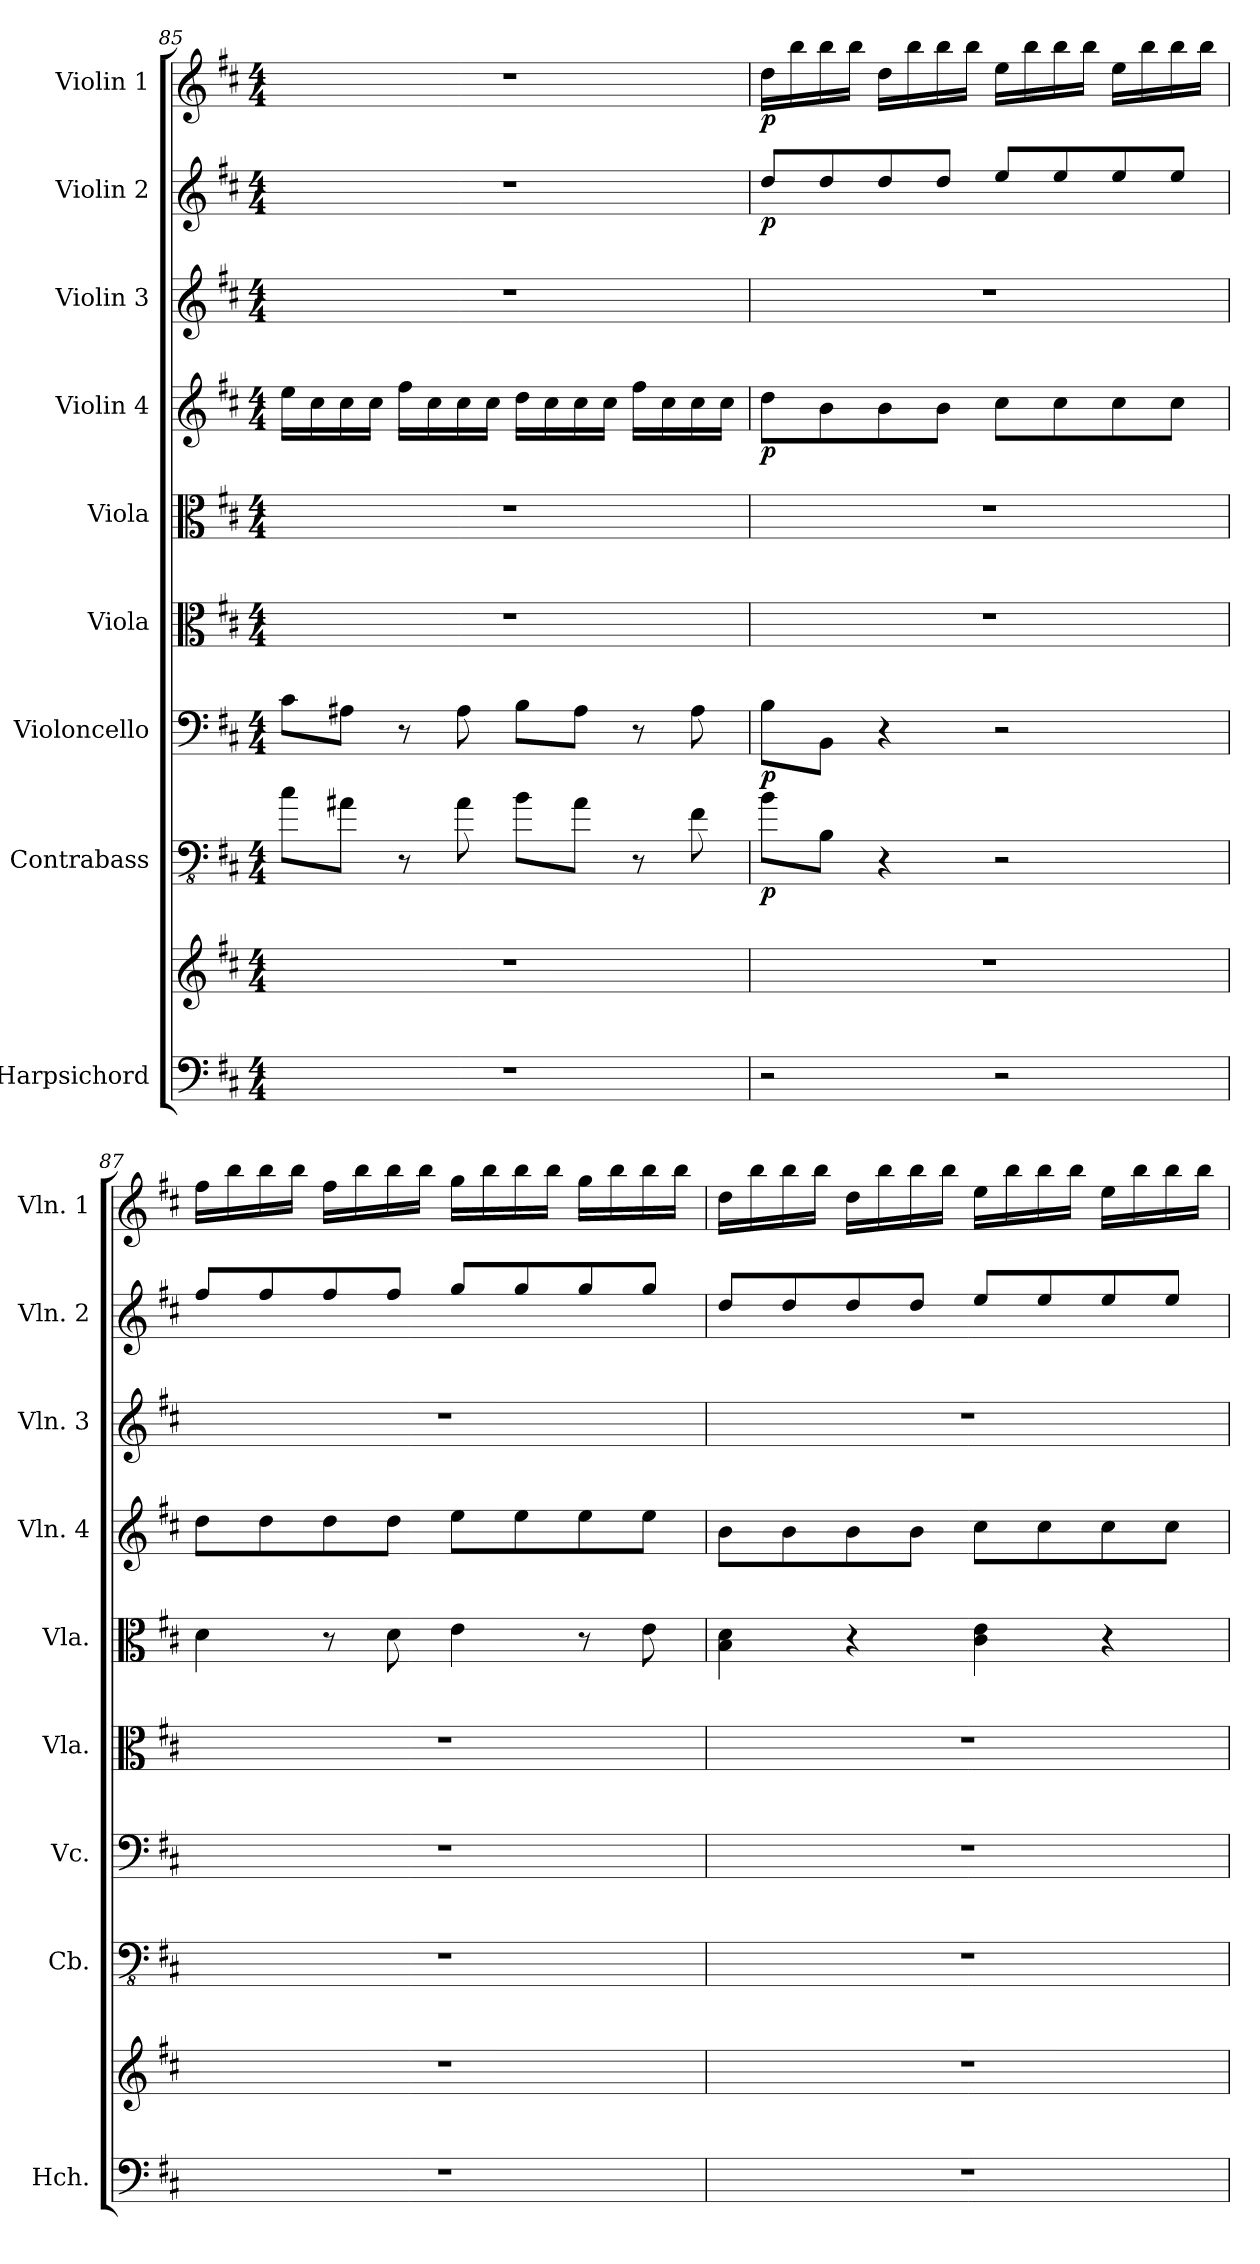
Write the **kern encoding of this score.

**kern	**kern	**kern	**dynam	**kern	**dynam	**kern	**kern	**kern	**dynam	**kern	**kern	**dynam	**kern	**dynam
*part9	*part9	*part8	*part8	*part7	*part7	*part6	*part5	*part4	*part4	*part3	*part2	*part2	*part1	*part1
*staff10	*staff9	*staff8	*staff8	*staff7	*staff7	*staff6	*staff5	*staff4	*staff4	*staff3	*staff2	*staff2	*staff1	*staff1
*I"Harpsichord	*	*I"Contrabass	*	*I"Violoncello	*	*I"Viola	*I"Viola	*I"Violin 4	*	*I"Violin 3	*I"Violin 2	*	*I"Violin 1	*
*I'Hch.	*	*I'Cb.	*	*I'Vc.	*	*I'Vla.	*I'Vla.	*I'Vln. 4	*	*I'Vln. 3	*I'Vln. 2	*	*I'Vln. 1	*
*clefF4	*clefG2	*clefFv4	*	*clefF4	*	*clefC3	*clefC3	*clefG2	*	*clefG2	*clefG2	*	*clefG2	*
*	*	*ITrd7c12	*	*	*	*	*	*	*	*	*	*	*	*
*k[f#c#]	*k[f#c#]	*k[f#c#]	*	*k[f#c#]	*	*k[f#c#]	*k[f#c#]	*k[f#c#]	*	*k[f#c#]	*k[f#c#]	*	*k[f#c#]	*
*M4/4	*M4/4	*M4/4	*	*M4/4	*	*M4/4	*M4/4	*M4/4	*	*M4/4	*M4/4	*	*M4/4	*
=85	=85	=85	=85	=85	=85	=85	=85	=85	=85	=85	=85	=85	=85	=85
1r	1r	8C#\L	.	8c#\L	.	1r	1r	16ee\LL	.	1r	1r	.	1r	.
.	.	.	.	.	.	.	.	16cc#\	.	.	.	.	.	.
.	.	8AA#X\J	.	8A#X\J	.	.	.	16cc#\	.	.	.	.	.	.
.	.	.	.	.	.	.	.	16cc#\JJ	.	.	.	.	.	.
.	.	8r	.	8r	.	.	.	16ff#\LL	.	.	.	.	.	.
.	.	.	.	.	.	.	.	16cc#\	.	.	.	.	.	.
.	.	8AA#\	.	8A#\	.	.	.	16cc#\	.	.	.	.	.	.
.	.	.	.	.	.	.	.	16cc#\JJ	.	.	.	.	.	.
.	.	8BB\L	.	8B\L	.	.	.	16dd\LL	.	.	.	.	.	.
.	.	.	.	.	.	.	.	16cc#\	.	.	.	.	.	.
.	.	8AA#\J	.	8A#\J	.	.	.	16cc#\	.	.	.	.	.	.
.	.	.	.	.	.	.	.	16cc#\JJ	.	.	.	.	.	.
.	.	8r	.	8r	.	.	.	16ff#\LL	.	.	.	.	.	.
.	.	.	.	.	.	.	.	16cc#\	.	.	.	.	.	.
.	.	8FF#\	.	8A#\	.	.	.	16cc#\	.	.	.	.	.	.
.	.	.	.	.	.	.	.	16cc#\JJ	.	.	.	.	.	.
!!LO:PB:g=z
=86	=86	=86	=86	=86	=86	=86	=86	=86	=86	=86	=86	=86	=86	=86
!	!	!	!LO:DY:b	!	!LO:DY:b	!	!	!	!LO:DY:b	!	!	!LO:DY:b	!	!LO:DY:b
2r	1r	8BB\L	p	8B\L	p	1r	1r	8dd\L	p	1r	8dd/L	p	16dd\LL	p
.	.	.	.	.	.	.	.	.	.	.	.	.	16bb\	.
.	.	8BBB\J	.	8BB\J	.	.	.	8b\	.	.	8dd/	.	16bb\	.
.	.	.	.	.	.	.	.	.	.	.	.	.	16bb\JJ	.
.	.	4r	.	4r	.	.	.	8b\	.	.	8dd/	.	16dd\LL	.
.	.	.	.	.	.	.	.	.	.	.	.	.	16bb\	.
.	.	.	.	.	.	.	.	8b\J	.	.	8dd/J	.	16bb\	.
.	.	.	.	.	.	.	.	.	.	.	.	.	16bb\JJ	.
2r	.	2r	.	2r	.	.	.	8cc#\L	.	.	8ee/L	.	16ee\LL	.
.	.	.	.	.	.	.	.	.	.	.	.	.	16bb\	.
.	.	.	.	.	.	.	.	8cc#\	.	.	8ee/	.	16bb\	.
.	.	.	.	.	.	.	.	.	.	.	.	.	16bb\JJ	.
.	.	.	.	.	.	.	.	8cc#\	.	.	8ee/	.	16ee\LL	.
.	.	.	.	.	.	.	.	.	.	.	.	.	16bb\	.
.	.	.	.	.	.	.	.	8cc#\J	.	.	8ee/J	.	16bb\	.
.	.	.	.	.	.	.	.	.	.	.	.	.	16bb\JJ	.
=87	=87	=87	=87	=87	=87	=87	=87	=87	=87	=87	=87	=87	=87	=87
1r	1r	1r	.	1r	.	1r	4d\	8dd\L	.	1r	8ff#/L	.	16ff#\LL	.
.	.	.	.	.	.	.	.	.	.	.	.	.	16bb\	.
.	.	.	.	.	.	.	.	8dd\	.	.	8ff#/	.	16bb\	.
.	.	.	.	.	.	.	.	.	.	.	.	.	16bb\JJ	.
.	.	.	.	.	.	.	8r	8dd\	.	.	8ff#/	.	16ff#\LL	.
.	.	.	.	.	.	.	.	.	.	.	.	.	16bb\	.
.	.	.	.	.	.	.	8d\	8dd\J	.	.	8ff#/J	.	16bb\	.
.	.	.	.	.	.	.	.	.	.	.	.	.	16bb\JJ	.
.	.	.	.	.	.	.	4e\	8ee\L	.	.	8gg/L	.	16gg\LL	.
.	.	.	.	.	.	.	.	.	.	.	.	.	16bb\	.
.	.	.	.	.	.	.	.	8ee\	.	.	8gg/	.	16bb\	.
.	.	.	.	.	.	.	.	.	.	.	.	.	16bb\JJ	.
.	.	.	.	.	.	.	8r	8ee\	.	.	8gg/	.	16gg\LL	.
.	.	.	.	.	.	.	.	.	.	.	.	.	16bb\	.
.	.	.	.	.	.	.	8e\	8ee\J	.	.	8gg/J	.	16bb\	.
.	.	.	.	.	.	.	.	.	.	.	.	.	16bb\JJ	.
!!LO:PB:g=z
=88	=88	=88	=88	=88	=88	=88	=88	=88	=88	=88	=88	=88	=88	=88
1r	1r	1r	.	1r	.	1r	4B\ 4d\	8b\L	.	1r	8dd/L	.	16dd\LL	.
.	.	.	.	.	.	.	.	.	.	.	.	.	16bb\	.
.	.	.	.	.	.	.	.	8b\	.	.	8dd/	.	16bb\	.
.	.	.	.	.	.	.	.	.	.	.	.	.	16bb\JJ	.
.	.	.	.	.	.	.	4r	8b\	.	.	8dd/	.	16dd\LL	.
.	.	.	.	.	.	.	.	.	.	.	.	.	16bb\	.
.	.	.	.	.	.	.	.	8b\J	.	.	8dd/J	.	16bb\	.
.	.	.	.	.	.	.	.	.	.	.	.	.	16bb\JJ	.
.	.	.	.	.	.	.	4c#\ 4e\	8cc#\L	.	.	8ee/L	.	16ee\LL	.
.	.	.	.	.	.	.	.	.	.	.	.	.	16bb\	.
.	.	.	.	.	.	.	.	8cc#\	.	.	8ee/	.	16bb\	.
.	.	.	.	.	.	.	.	.	.	.	.	.	16bb\JJ	.
.	.	.	.	.	.	.	4r	8cc#\	.	.	8ee/	.	16ee\LL	.
.	.	.	.	.	.	.	.	.	.	.	.	.	16bb\	.
.	.	.	.	.	.	.	.	8cc#\J	.	.	8ee/J	.	16bb\	.
.	.	.	.	.	.	.	.	.	.	.	.	.	16bb\JJ	.
=	=	=	=	=	=	=	=	=	=	=	=	=	=	=
*-	*-	*-	*-	*-	*-	*-	*-	*-	*-	*-	*-	*-	*-	*-
